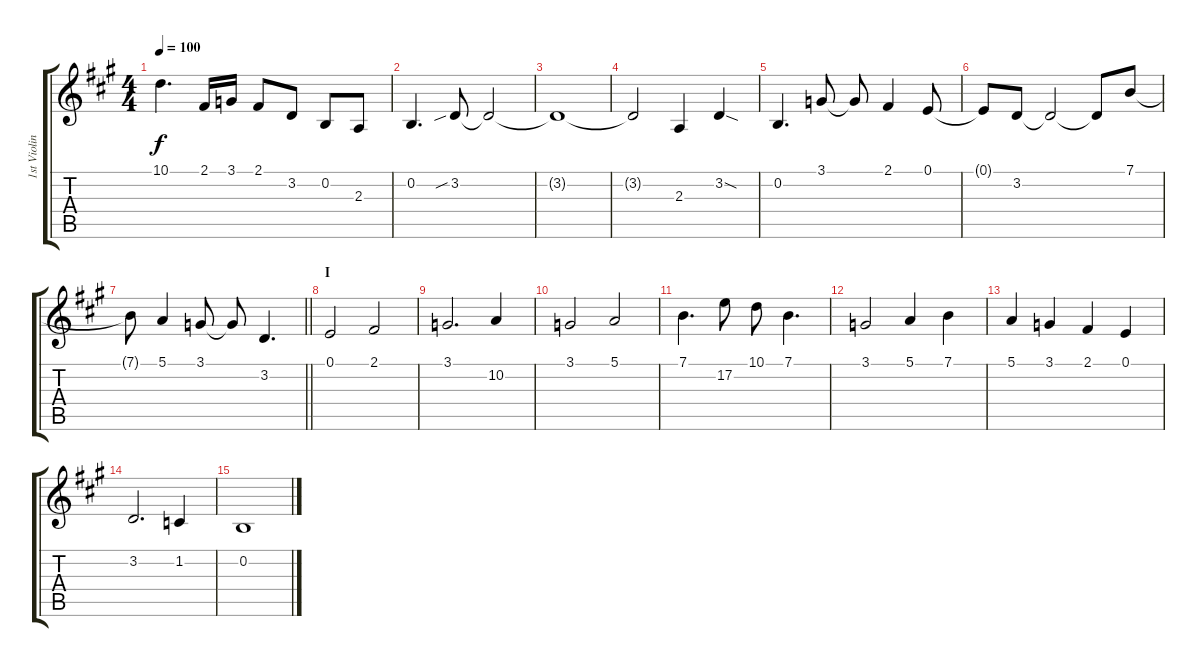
\track ("1st Violin" "1st Violin") {instrument violin}
\staff {score tabs}
\tuning (E4 B3 G3 D3 A2 E2) {hide}
\ts (4 4)
\tempo 100
\clef g2
\ks a
10.1.4{d dy f} 2.1.16 3.1.16 2.1.8 3.2.8 0.2.8 2.3.8 |
0.2.4{d} 3.2{sib}.8 3.2{t}.2 |
3.2{t}.1 |
3.2{t}.2 2.3.4 3.2{sod}.4 |
0.2.4{d} 3.1.8 3.1{t}.8 2.1.4 0.1.8 |
0.1{t}.8 3.2.8 3.2{t}.2 3.2{t}.8 7.1.8 |
\barLineRight lightlight
7.1{t}.8 5.1.4 3.1.8 3.1{t}.8 3.2.4{d} |
\section ("" "I")
0.1.2{volume 10} 2.1.2 |
3.1.2{d} 10.2.4 |
3.1.2 5.1.2 |
7.1.4{d} 17.2.8 10.1.8 7.1.4{d} |
3.1.2 5.1.4 7.1.4 |
5.1.4 3.1.4 2.1.4 0.1.4 |
3.2.2{d} 1.2.4 |
0.2.1{volume 13}
